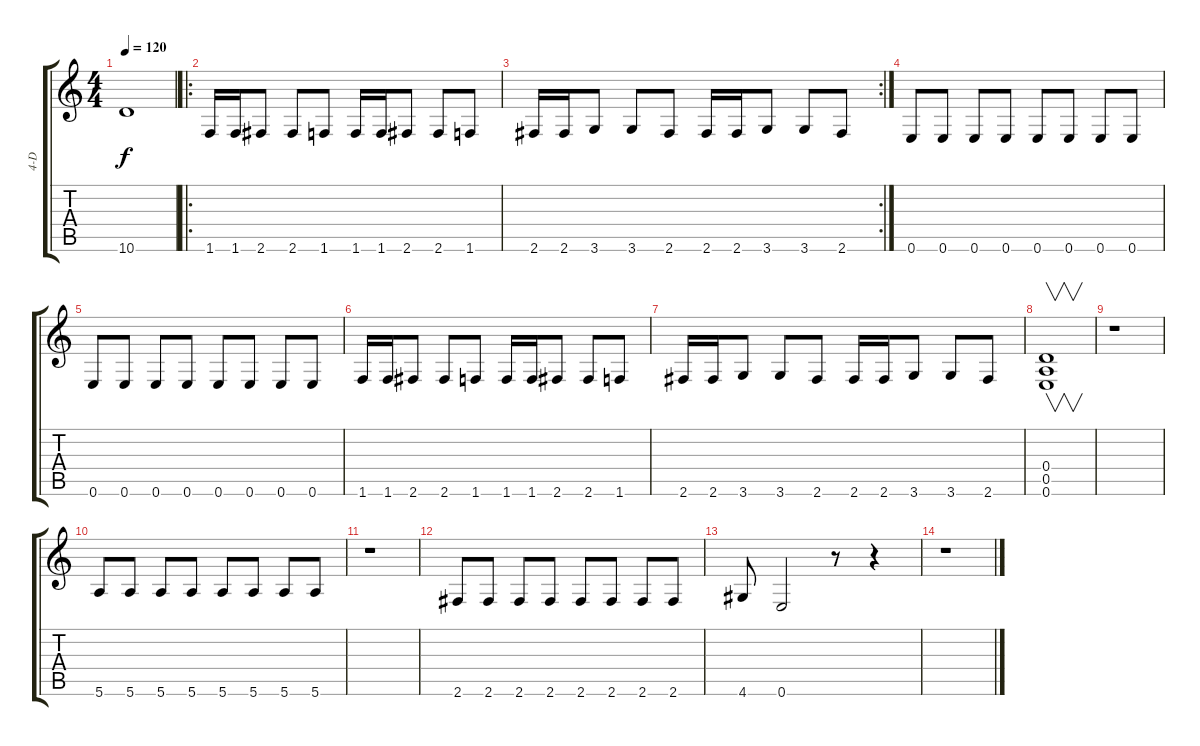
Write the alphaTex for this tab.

\track ("4-D" "4-D") {instrument electricbassfinger}
\staff {score tabs}
\tuning (E4 B3 G3 D3 A2 E2) {hide}
\ts (4 4)
\tempo 120
\clef g2
\ks c
10.6.1{dy f} |
\ro
1.6.16 1.6.16 2.6.8 2.6.8 1.6.8 1.6.16 1.6.16 2.6.8 2.6.8 1.6.8 |
\rc 2
2.6.16 2.6.16 3.6.8 3.6.8 2.6.8 2.6.16 2.6.16 3.6.8 3.6.8 2.6.8 |
0.6.8 0.6.8 0.6.8 0.6.8 0.6.8 0.6.8 0.6.8 0.6.8 |
0.6.8 0.6.8 0.6.8 0.6.8 0.6.8 0.6.8 0.6.8 0.6.8 |
1.6.16 1.6.16 2.6.8 2.6.8 1.6.8 1.6.16 1.6.16 2.6.8 2.6.8 1.6.8 |
2.6.16 2.6.16 3.6.8 3.6.8 2.6.8 2.6.16 2.6.16 3.6.8 3.6.8 2.6.8 |
(0.4 0.5 0.6).1{v} |
r.1 |
5.6.8 5.6.8 5.6.8 5.6.8 5.6.8 5.6.8 5.6.8 5.6.8 |
r.1 |
2.6.8 2.6.8 2.6.8 2.6.8 2.6.8 2.6.8 2.6.8 2.6.8 |
4.6.8 0.6.2 r.8 r.4 |
r.1
